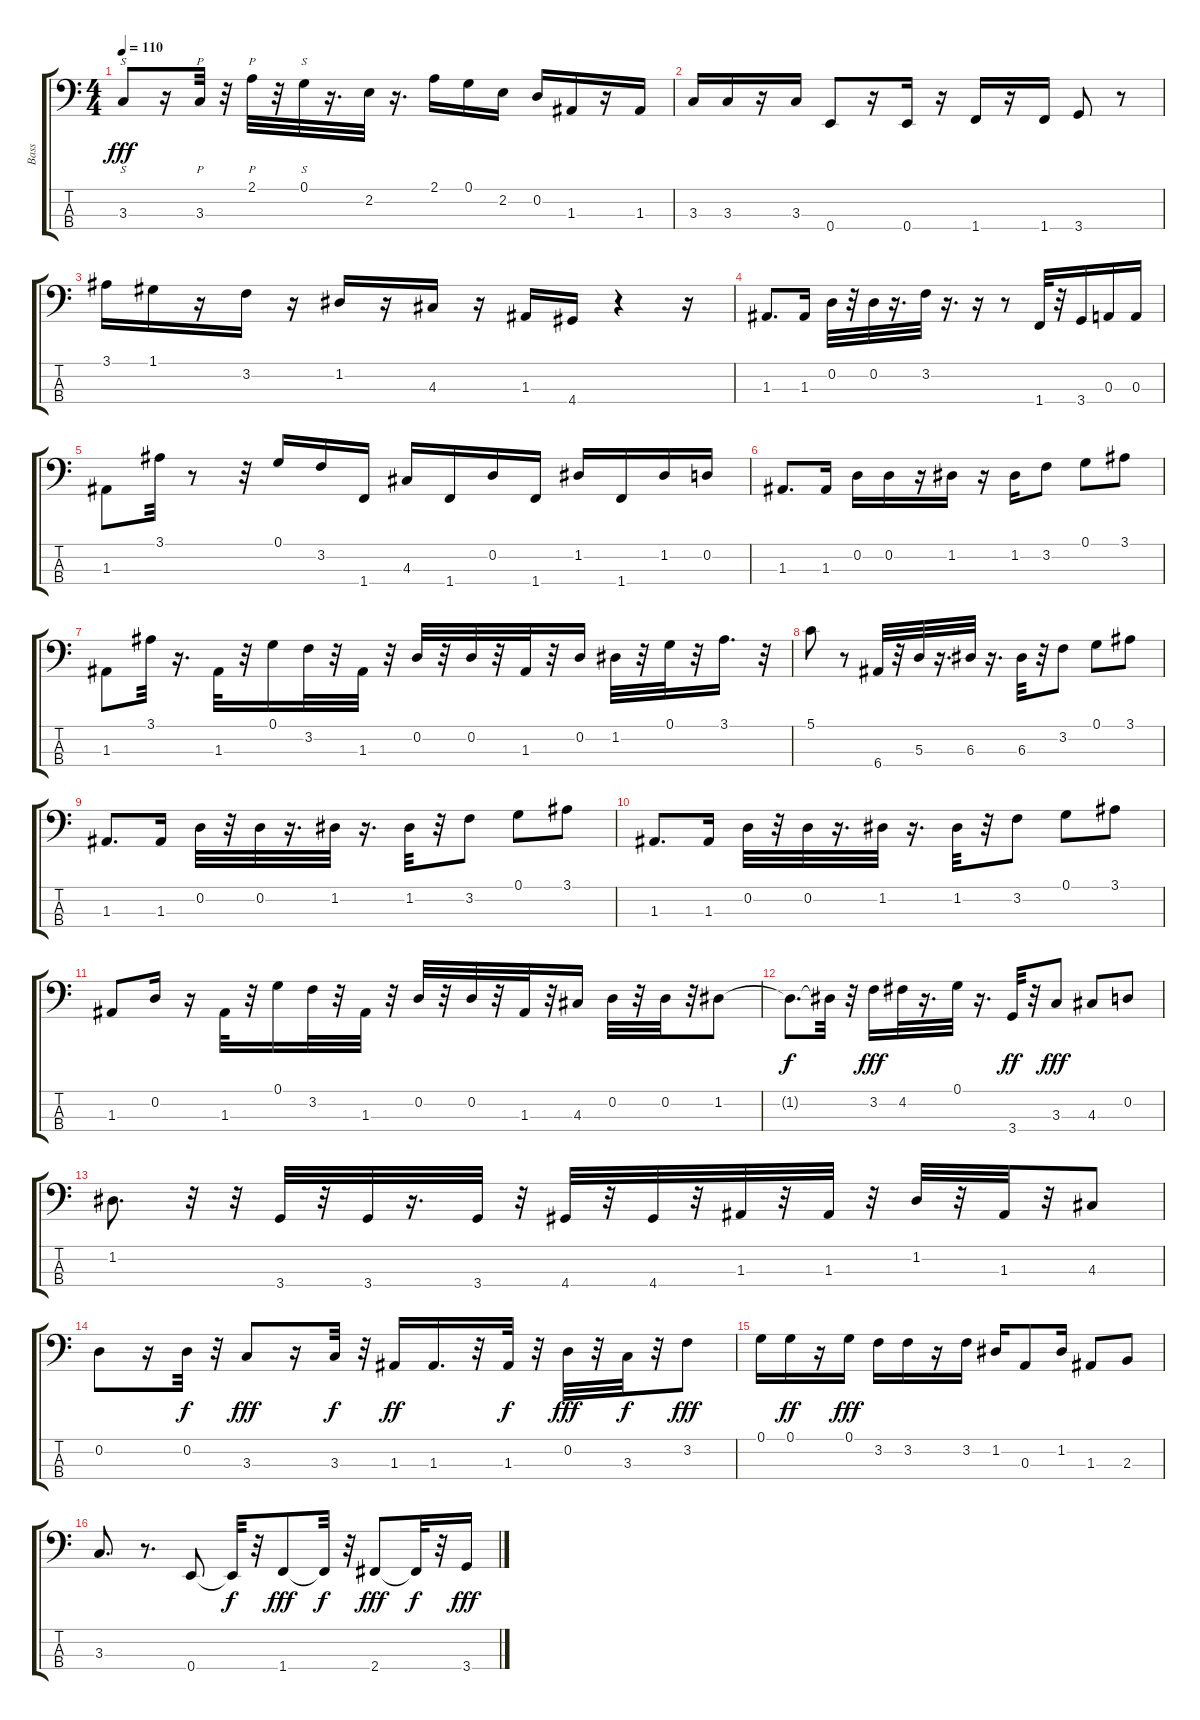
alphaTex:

\track ("Bass" "Bass") {instrument fretlessbass}
\staff {score tabs}
\tuning (G2 D2 A1 E1) {hide}
\ts (4 4)
\tempo 110
\clef f4
\ks c
3.3.8{s dy fff} r.16 3.3.32{p} r.32 2.1.32{p} r.32 0.1.32{s} r.16{d} 2.2.32 r.16{d} 2.1.16 0.1.16 2.2.16 0.2.16 1.3.16 r.16 1.3.16 |
3.3.16 3.3.16 r.16 3.3.16 0.4.8 r.16 0.4.16 r.16 1.4.16 r.16 1.4.16 3.4.8 r.8 |
3.1.16 1.1.16 r.16 3.2.16 r.16 1.2.16 r.16 4.3.16 r.16 1.3.16 4.4.16 r.4 r.16 |
1.3.8{d} 1.3.16 0.2.32 r.32 0.2.32 r.16{d} 3.2.32 r.16{d} r.16 r.8 1.4.32 r.32 3.4.16 0.3.16 0.3.16 |
1.3.8 3.1.32 r.8 r.32 0.1.16 3.2.16 1.4.16 4.3.16 1.4.16 0.2.16 1.4.16 1.2.16 1.4.16 1.2.16 0.2.16 |
1.3.8{d} 1.3.16 0.2.16 0.2.16 r.16 1.2.16 r.16 1.2.16 3.2.8 0.1.8 3.1.8 |
1.3.8 3.1.32 r.16{d} 1.3.32 r.32 0.1.16 3.2.32 r.32 1.3.32 r.32 0.2.32 r.32 0.2.32 r.32 1.3.32 r.32 0.2.16 1.2.32 r.32 0.1.32 r.32 3.1.16{d} r.32 |
5.1.8{volume 16 instrument fretlessbass} r.8 6.4.32 r.32 5.3.32 r.16{d} 6.3.32 r.16{d} 6.3.32 r.32 3.2.8 0.1.8 3.1.8 |
1.3.8{d} 1.3.16 0.2.32 r.32 0.2.32 r.16{d} 1.2.32 r.16{d} 1.2.32 r.32 3.2.8 0.1.8 3.1.8 |
1.3.8{d} 1.3.16 0.2.32 r.32 0.2.32 r.16{d} 1.2.32 r.16{d} 1.2.32 r.32 3.2.8 0.1.8 3.1.8 |
1.3.8 0.2.16 r.16 1.3.32 r.32 0.1.16 3.2.32 r.32 1.3.32 r.32 0.2.32 r.32 0.2.32 r.32 1.3.32 r.32 4.3.16 0.2.32 r.32 0.2.32 r.32 1.2.8 |
1.2{t}.8{d dy f} 1.2{t}.32 r.32 3.2.16{dy fff} 4.2.32 r.16{d} 0.1.32 r.16{d} 3.4.32{dy ff} r.32 3.3.8{dy fff} 4.3.8 0.2.8 |
1.2.8{d} r.32 r.32 3.4.32 r.32 3.4.32 r.16{d} 3.4.32 r.32 4.4.32 r.32 4.4.32 r.32 1.3.32 r.32 1.3.32 r.32 1.2.32 r.32 1.3.32 r.32 4.3.8 |
0.2.8 r.16 0.2.32{dy f} r.32 3.3.8{dy fff} r.16 3.3.32{dy f} r.32 1.3.16{dy ff} 1.3.16{d} r.32 1.3.32{dy f} r.32 0.2.32{dy fff} r.32 3.3.32{dy f} r.32 3.2.8{dy fff} |
0.1.16 0.1.16{dy ff} r.16 0.1.16{dy fff} 3.2.16 3.2.16 r.16 3.2.16 1.2.16 0.3.8 1.2.16 1.3.8 2.3.8 |
3.3.8{d} r.8{d} 0.4.8 0.4{t}.32{dy f} r.32 1.4.8{dy fff} 1.4{t}.32{dy f} r.32 2.4.8{dy fff} 2.4{t}.32{dy f} r.32 3.4.16{dy fff}
